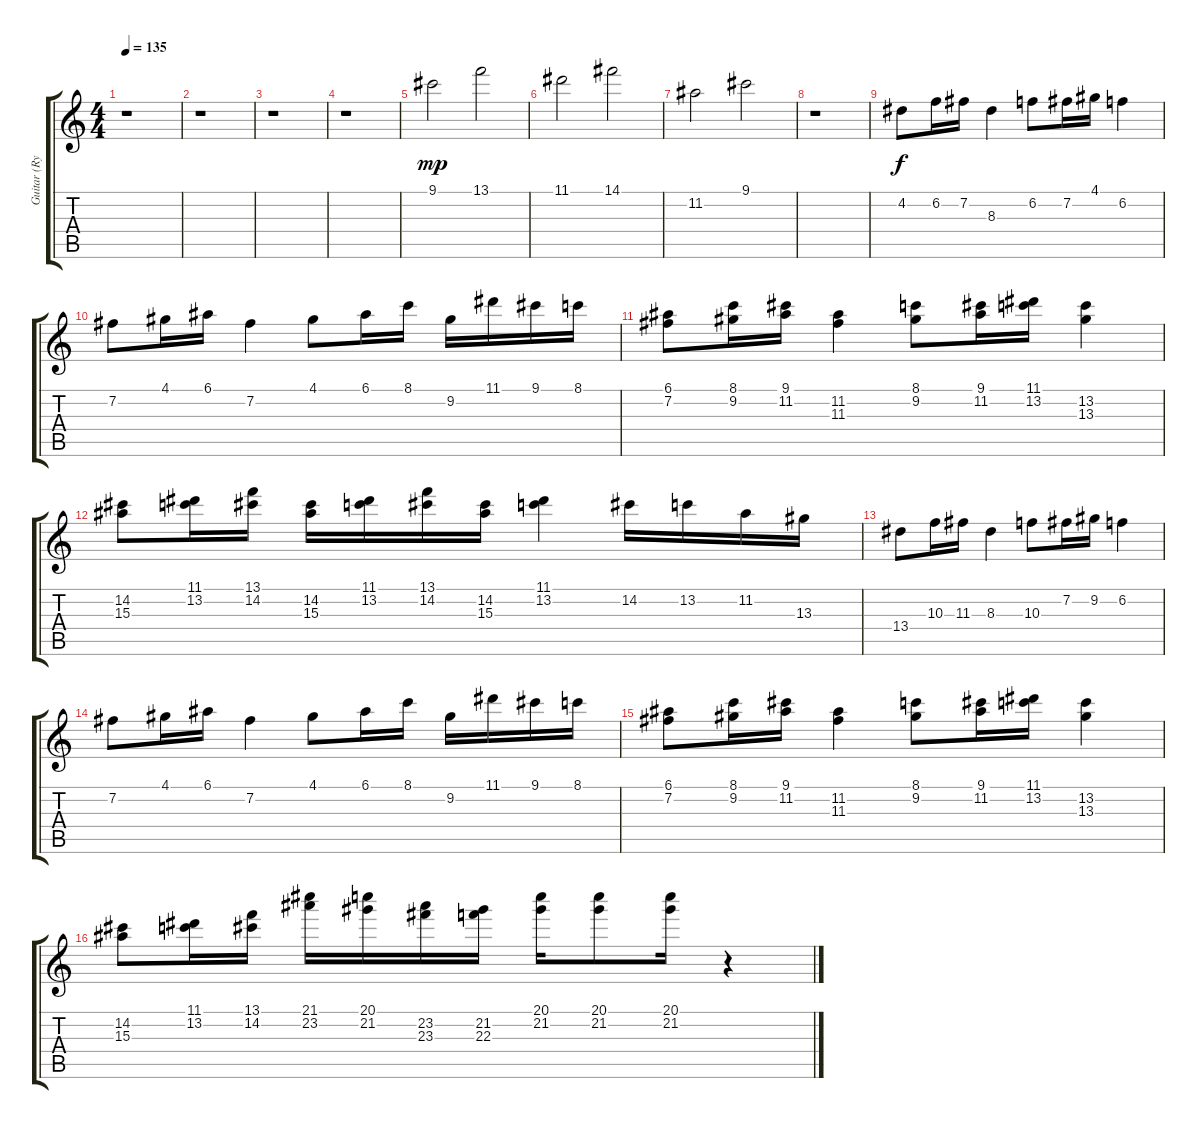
\track ("Guitar (Rythm)" "Guitar (Ry") {instrument distortionguitar}
\staff {score tabs}
\tuning (E4 B3 G3 D3 A2 E2) {hide}
\ts (4 4)
\tempo 135
\clef g2
\ks c
r.1{dy mp} |
r.1 |
r.1 |
r.1 |
9.1.2 13.1.2 |
11.1.2 14.1.2 |
11.2.2 9.1.2 |
r.1 |
4.2.8{dy f} 6.2.16 7.2.16 8.3.4 6.2.8 7.2.16 4.1.16 6.2.4 |
7.2.8 4.1.16 6.1.16 7.2.4 4.1.8 6.1.16 8.1.16 9.2.16 11.1.16 9.1.16 8.1.16 |
(6.1 7.2).8 (8.1 9.2).16 (9.1 11.2).16 (11.2 11.3).4 (8.1 9.2).8 (9.1 11.2).16 (11.1 13.2).16 (13.2 13.3).4 |
(14.2 15.3).8 (11.1 13.2).16 (13.1 14.2).16 (14.2 15.3).16 (11.1 13.2).16 (13.1 14.2).16 (14.2 15.3).16 (11.1 13.2).4 14.2.16 13.2.16 11.2.16 13.3.16 |
13.4.8 10.3.16 11.3.16 8.3.4 10.3.8 7.2.16 9.2.16 6.2.4 |
7.2.8 4.1.16 6.1.16 7.2.4 4.1.8 6.1.16 8.1.16 9.2.16 11.1.16 9.1.16 8.1.16 |
(6.1 7.2).8 (8.1 9.2).16 (9.1 11.2).16 (11.2 11.3).4 (8.1 9.2).8 (9.1 11.2).16 (11.1 13.2).16 (13.2 13.3).4 |
(14.2 15.3).8 (11.1 13.2).16 (13.1 14.2).16 (21.1 23.2).16 (20.1 21.2).16 (23.2 23.3).16 (21.2 22.3).16 (20.1 21.2).16 (20.1 21.2).8 (20.1 21.2).16 r.4
